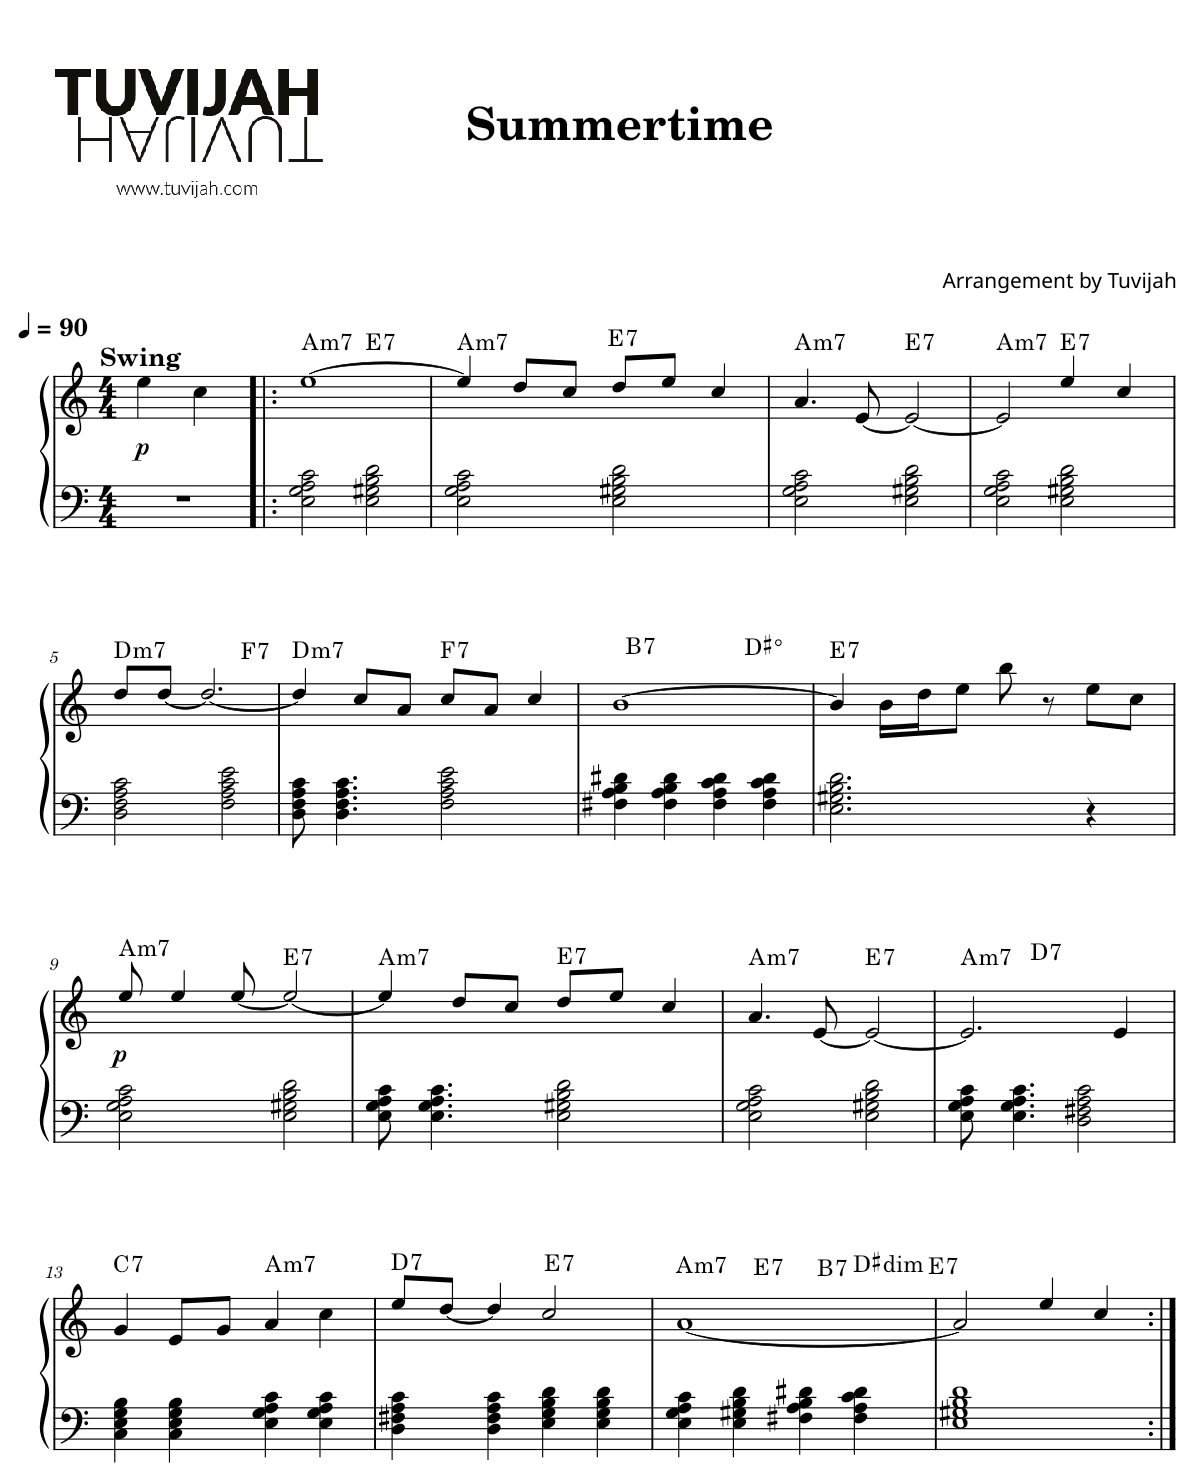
**kern	**kern	**dynam	**harte
*part1	*part1	*part1	*part1
*staff2	*staff1	*staff1/2	*
*I"Piano	*	*	*
*I'Pno	*	*	*
*clefF4	*clefG2	*	*
*k[]	*k[]	*	*
*M4/4	*M4/4	*	*
*MM90	*MM90	*	*
=	=	=	=
!	!LO:TX:a:B:t=Swing	!	!
!	!	!LO:DY:b	!
1r	4ee\	p	.
.	4cc\	.	.
.	2ryy	.	.
=1!|:	=1!|:	=1!|:	=1!|:
!	!	!	!LO:H:kt=m7
*	*^	*	*
2E\ 2G\ 2A\ 2c\	[1ee	2ryy	.	A:min7
!	!	!	!	!LO:H:kt=7
2E\ 2G#X\ 2B\ 2d\	.	2ryy	.	E:7
=2	=2	=2	=2	=2
!	!	!	!	!LO:H:kt=m7
*	*v	*v	*	*
2E\ 2G\ 2A\ 2c\	4ee/]	.	A:min7
.	8dd/L	.	.
.	8cc/J	.	.
!	!	!	!LO:H:kt=7
2E\ 2G#X\ 2B\ 2d\	8dd/L	.	E:7
.	8ee/J	.	.
.	4cc/	.	.
=3	=3	=3	=3
!	!	!	!LO:H:kt=m7
2E\ 2G\ 2A\ 2c\	4.a/	.	A:min7
.	[8e/	.	.
!	!	!	!LO:H:kt=7
2E\ 2G#X\ 2B\ 2d\	2e/_	.	E:7
=4	=4	=4	=4
!	!	!	!LO:H:kt=m7
2E\ 2G\ 2A\ 2c\	2e/]	.	A:min7
!	!	!	!LO:H:kt=7
2E\ 2G#X\ 2B\ 2d\	4ee/	.	E:7
.	4cc/	.	.
!!LO:LB:g=z
=5	=5	=5	=5
!	!	!	!LO:H:kt=m7
2D\ 2F\ 2A\ 2c\	8dd/L	.	D:min7
.	[8dd/J	.	.
!	!	!	!LO:H:kt=7
.	2.dd/_	.	F:7
2F\ 2A\ 2c\ 2e\	.	.	.
=6	=6	=6	=6
!	!	!	!LO:H:kt=m7
8D\ 8F\ 8A\ 8c\	4dd/]	.	D:min7
4.D\ 4.F\ 4.A\ 4.c\	.	.	.
.	8cc/L	.	.
.	8a/J	.	.
!	!	!	!LO:H:kt=7
2F\ 2A\ 2c\ 2e\	8cc/L	.	F:7
.	8a/J	.	.
.	4cc/	.	.
=7	=7	=7	=7
!	!	!	!LO:H:n=1:kt=7
!	!	!	!LO:H:n=2:kt=°
4F#X\ 4A\ 4B\ 4d#X\	[1b	.	B:7 .
4F#\ 4A\ 4B\ 4d#\	.	.	.
4F#\ 4A\ 4c\ 4d#\	.	.	.
4F#\ 4A\ 4c\ 4d#\	.	.	.
=8	=8	=8	=8
!	!	!	!LO:H:kt=7
2.E\ 2.G#X\ 2.B\ 2.d\	4b/]	.	E:7
.	16b\LL	.	.
.	16dd\J	.	.
.	8ee\J	.	.
.	8bb\	.	.
.	8r	.	.
4r	8ee\L	.	.
.	8cc\J	.	.
!!LO:LB:g=z
=9	=9	=9	=9
!	!	!LO:DY:b	!LO:H:kt=m7
2E\ 2G\ 2A\ 2c\	8ee/	p	A:min7
.	4ee/	.	.
.	[8ee/	.	.
!	!	!	!LO:H:kt=7
2E\ 2G#X\ 2B\ 2d\	2ee/_	.	E:7
=10	=10	=10	=10
!	!	!	!LO:H:kt=m7
8E\ 8G\ 8A\ 8c\	4ee/]	.	A:min7
4.E\ 4.G\ 4.A\ 4.c\	.	.	.
.	8dd/L	.	.
.	8cc/J	.	.
!	!	!	!LO:H:kt=7
2E\ 2G#X\ 2B\ 2d\	8dd/L	.	E:7
.	8ee/J	.	.
.	4cc/	.	.
=11	=11	=11	=11
!	!	!	!LO:H:kt=m7
2E\ 2G\ 2A\ 2c\	4.a/	.	A:min7
.	[8e/	.	.
!	!	!	!LO:H:kt=7
2E\ 2G#X\ 2B\ 2d\	2e/_	.	E:7
=12	=12	=12	=12
!	!	!	!LO:H:kt=m7
8E\ 8G\ 8A\ 8c\	2.e/]	.	A:min7
4.E\ 4.G\ 4.A\ 4.c\	.	.	.
2D\ 2F#X\ 2A\ 2c\	.	.	.
!	!	!	!LO:H:kt=7
.	4e/	.	D:7
!!LO:LB:g=z
=13	=13	=13	=13
!	!	!	!LO:H:kt=7
4C\ 4E\ 4G\ 4B\	4g/	.	C:7
4C\ 4E\ 4G\ 4B\	8e/L	.	.
.	8g/J	.	.
!	!	!	!LO:H:kt=m7
4E\ 4G\ 4A\ 4c\	4a/	.	A:min7
4E\ 4G\ 4A\ 4c\	4cc\	.	.
=14	=14	=14	=14
!	!	!	!LO:H:kt=7
4D\ 4F#X\ 4A\ 4c\	8ee/L	.	D:7
.	[8dd/J	.	.
4D\ 4F#\ 4A\ 4c\	4dd/]	.	.
!	!	!	!LO:H:kt=7
4E\ 4G\ 4B\ 4d\	2cc/	.	E:7
4E\ 4G\ 4B\ 4d\	.	.	.
=15	=15	=15	=15
!	!	!	!LO:H:n=1:kt=m7
!	!	!	!LO:H:n=2:kt=7
!	!	!	!LO:H:n=3:kt=7
*	*^	*	*
4E\ 4G\ 4A\ 4c\	[1a	2.ryy	.	A:min7 E:7 B:7
4E\ 4G#X\ 4B\ 4d\	.	.	.	.
4F#X\ 4A\ 4B\ 4d#X\	.	.	.	.
!	!	!	!	!LO:H:kt=dim
4F#\ 4A\ 4c\ 4d#\	.	4ryy	.	D#:dim
*	*v	*v	*	*
=16	=16	=16	=16
1E 1G#X 1B 1d	2a/]	.	.
!	!	!	!LO:H:kt=7
.	4ee/	.	E:7
.	4cc/	.	.
=:|!	=:|!	=:|!	=:|!
*-	*-	*-	*-
